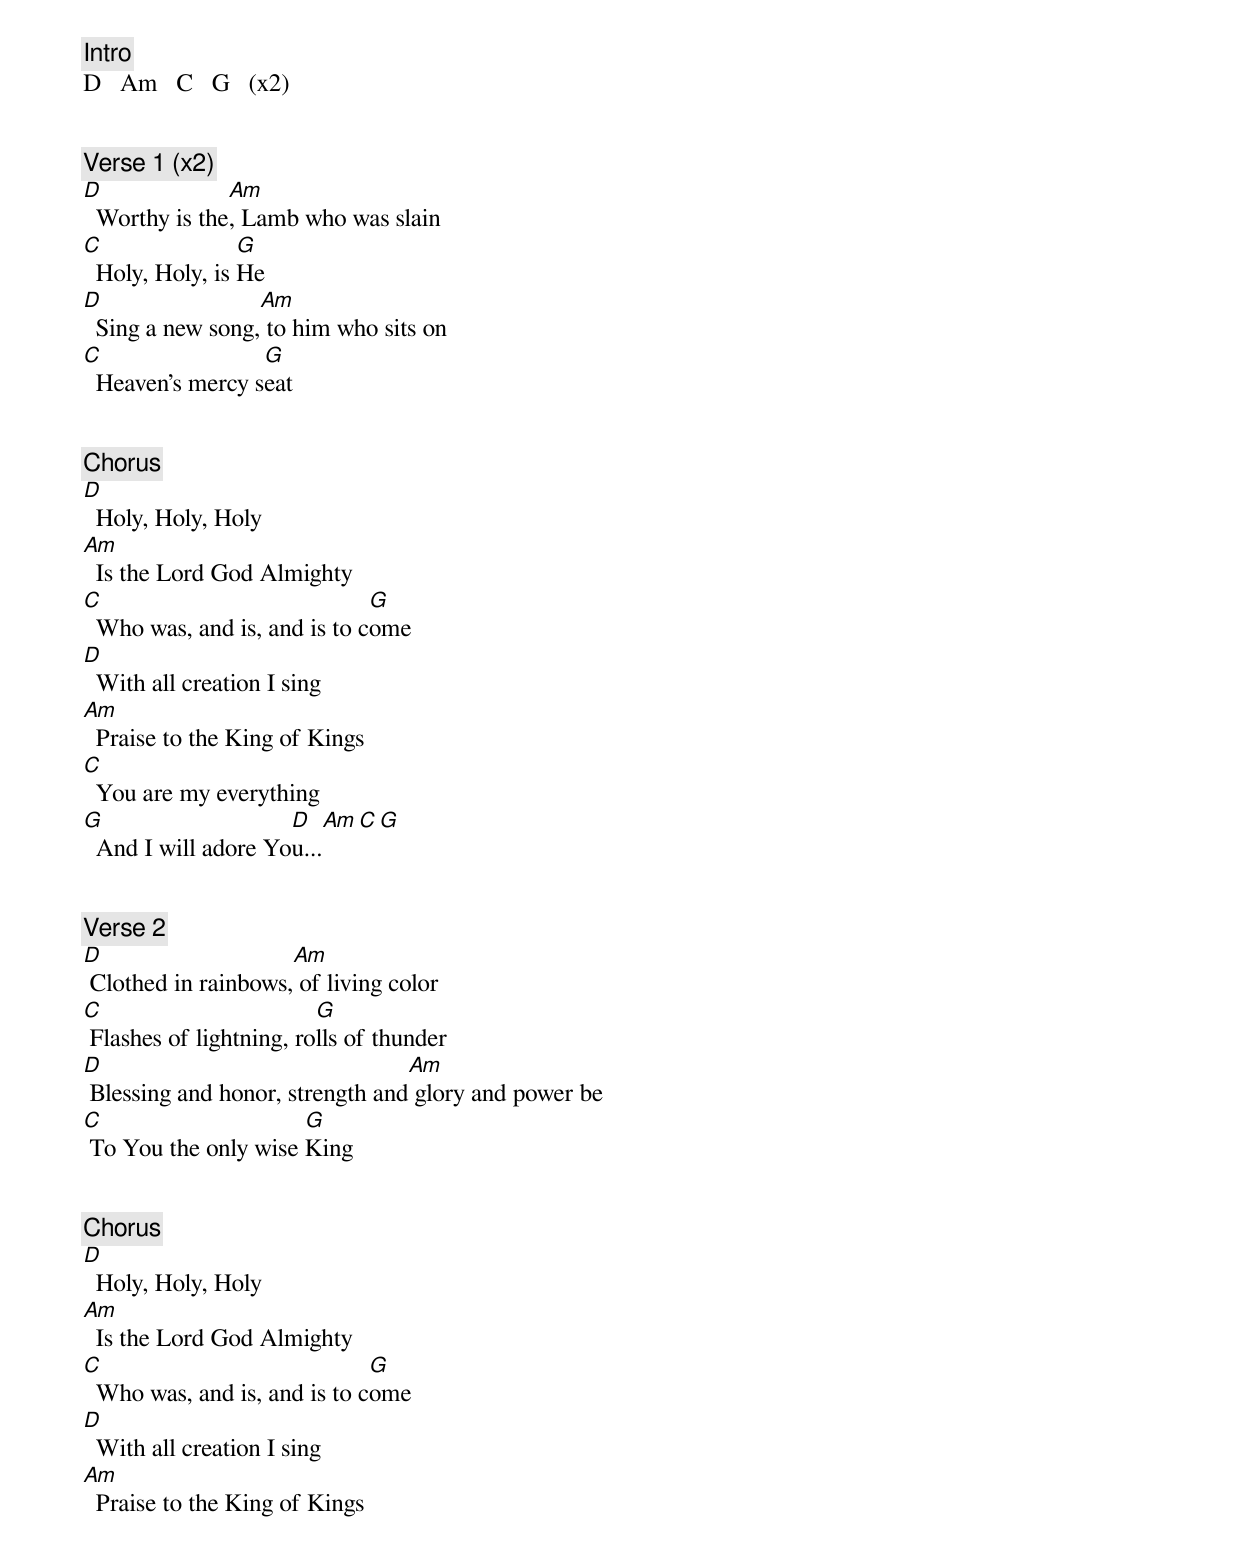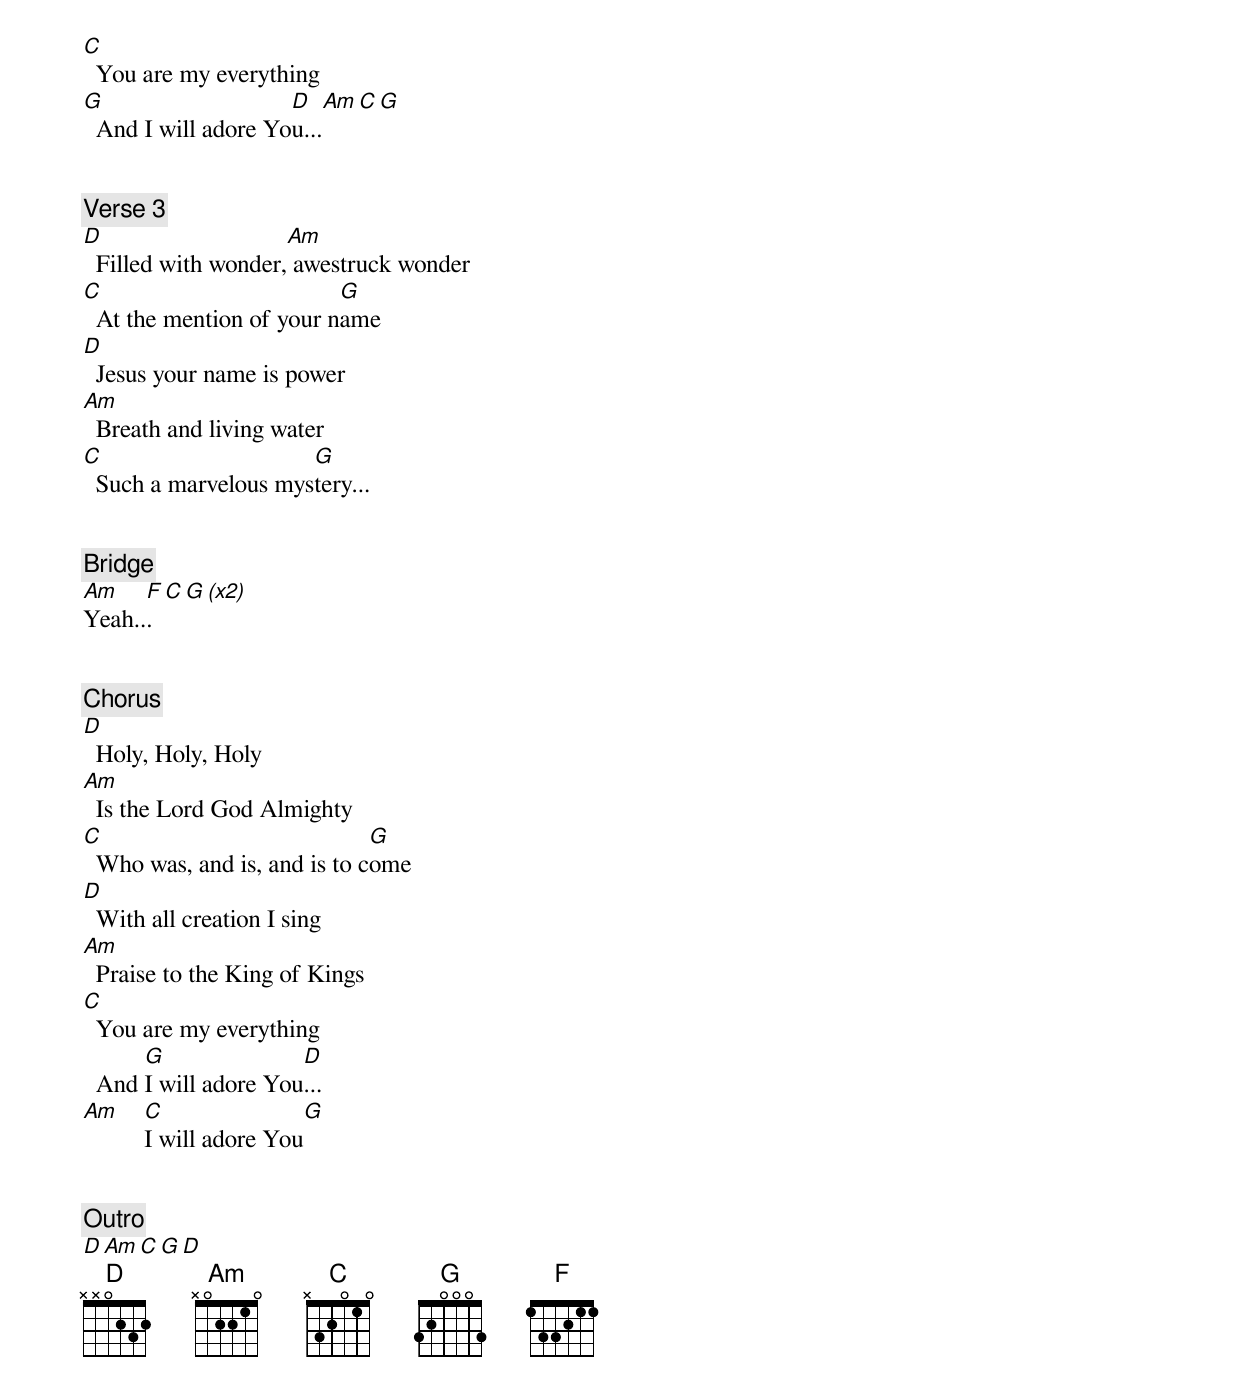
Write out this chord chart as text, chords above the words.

[Intro]
D   Am   C   G   (x2)


[Verse 1] (x2)
D              Am
  Worthy is the, Lamb who was slain
C                G
  Holy, Holy, is He
D                 Am
  Sing a new song, to him who sits on
C                 G
  Heaven's mercy seat


[Chorus]
D
  Holy, Holy, Holy
Am
  Is the Lord God Almighty
C                             G
  Who was, and is, and is to come
D
  With all creation I sing
Am
  Praise to the King of Kings
C
  You are my everything
G                    D    Am   C   G
  And I will adore You...


[Verse 2]
D                    Am
 Clothed in rainbows, of living color
C                        G
 Flashes of lightning, rolls of thunder
D                                Am
 Blessing and honor, strength and glory and power be
C                     G
 To You the only wise King


[Chorus]
D
  Holy, Holy, Holy
Am
  Is the Lord God Almighty
C                             G
  Who was, and is, and is to come
D
  With all creation I sing
Am
  Praise to the King of Kings
C
  You are my everything
G                    D    Am   C   G
  And I will adore You...


[Verse 3]
D                    Am
  Filled with wonder, awestruck wonder
C                         G
  At the mention of your name
D
  Jesus your name is power
Am
  Breath and living water
C                     G
  Such a marvelous mystery...


[Bridge]
Am    F    C    G    (x2)
Yeah...


[Chorus]
D
  Holy, Holy, Holy
Am
  Is the Lord God Almighty
C                             G
  Who was, and is, and is to come
D
  With all creation I sing
Am
  Praise to the King of Kings
C
  You are my everything
      G               D
  And I will adore You...
Am  C                G
    I will adore You


[Outro]
D   Am   C   G   D
